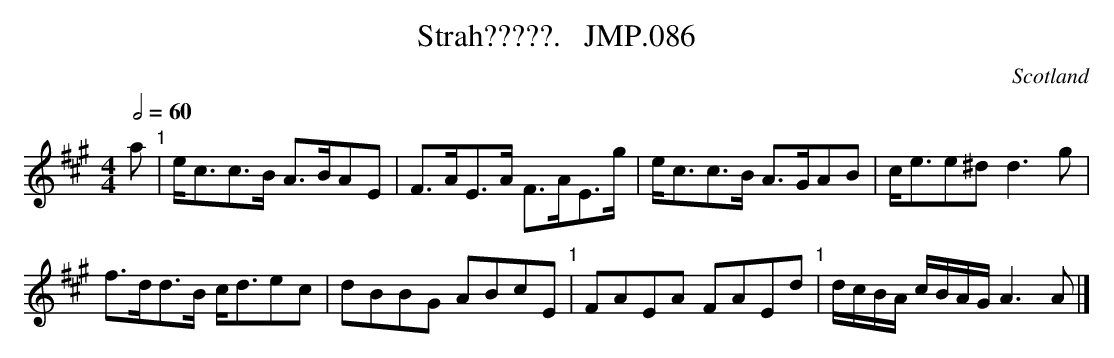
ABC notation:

X:1
T:Strah?????.   JMP.086
M:4/4
L:1/8
Q:1/2=60
O:Scotland
K:A major
a "1" | e<cc>B A>BAE | F>AE>A F>AE>g | e<cc>B A>GAB | c<ee^d d3 g |!
f>dd>B c<dec | dBBG ABcE "1" | FAEA FAEd "1" | d/c/B/A/ c/B/A/G/ A3 A |]
